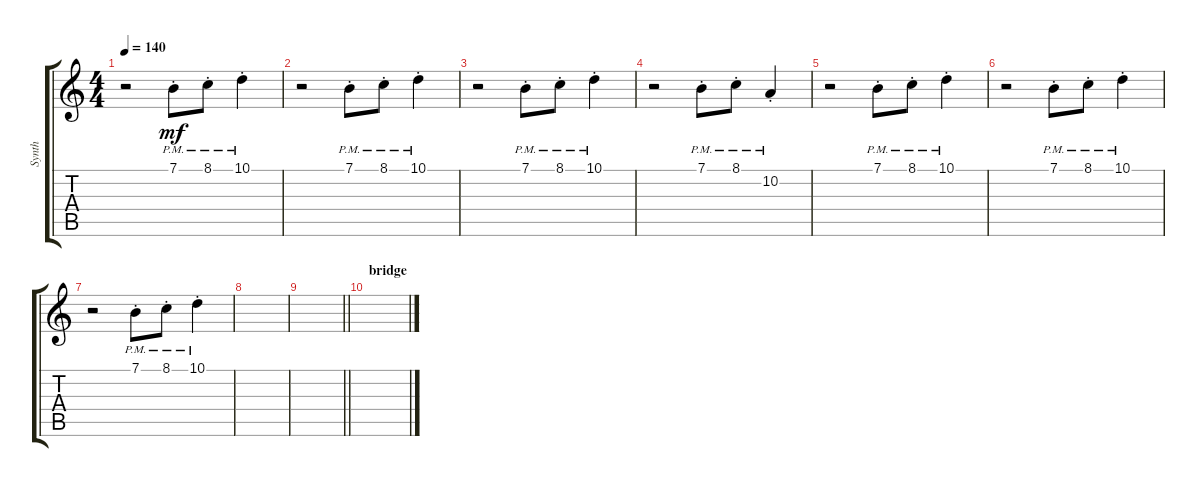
\track ("Synth" "Synth") {instrument pad2warm}
\staff {score tabs}
\tuning (E4 B3 G3 D3 A2 E2) {hide}
\ts (4 4)
\tempo 140
\clef g2
\ks c
r.2{dy mf} 7.1{pm st}.8 8.1{pm st}.8 10.1{pm st}.4 |
r.2 7.1{pm st}.8 8.1{pm st}.8 10.1{pm st}.4 |
r.2 7.1{pm st}.8 8.1{pm st}.8 10.1{pm st}.4 |
r.2 7.1{pm st}.8 8.1{pm st}.8 10.2{pm st}.4 |
r.2 7.1{pm st}.8 8.1{pm st}.8 10.1{pm st}.4 |
r.2 7.1{pm st}.8 8.1{pm st}.8 10.1{pm st}.4 |
r.2 7.1{pm st}.8 8.1{pm st}.8 10.1{pm st}.4 |
|
\barLineRight lightlight
|
\section ("" "bridge")
